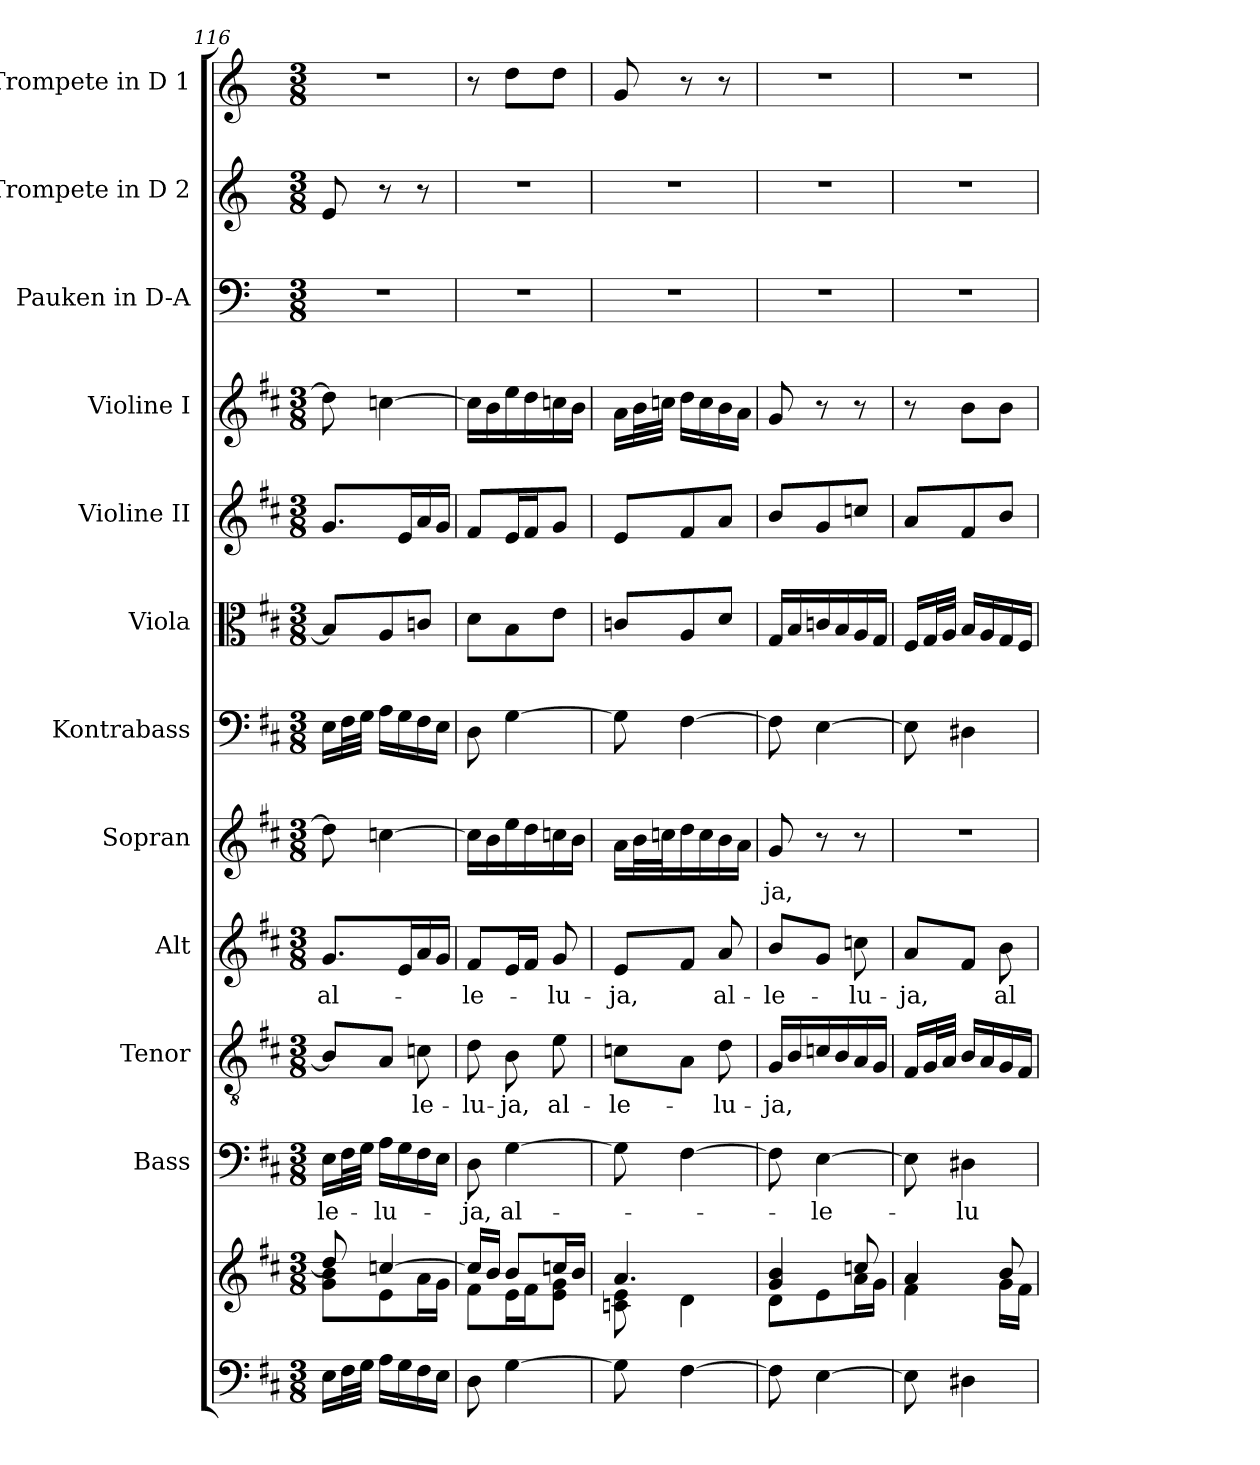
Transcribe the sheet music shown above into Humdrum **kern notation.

**kern	**kern	**kern	**text	**kern	**text	**kern	**text	**kern	**text	**kern	**kern	**kern	**kern	**kern	**kern	**kern
*part12	*part12	*part11	*part11	*part10	*part10	*part9	*part9	*part8	*part8	*part7	*part6	*part5	*part4	*part3	*part2	*part1
*staff13	*staff12	*staff11	*staff11	*staff10	*staff10	*staff9	*staff9	*staff8	*staff8	*staff7	*staff6	*staff5	*staff4	*staff3	*staff2	*staff1
*	*	*I"Bass	*	*I"Tenor	*	*I"Alt	*	*I"Sopran	*	*I"Kontrabass	*I"Viola	*I"Violine II	*I"Violine I	*I"Pauken in D-A	*I"Trompete in D 2	*I"Trompete in D 1
*	*	*I'B.	*	*I'T.	*	*I'A.	*	*I'S.	*	*I'Kb.	*I'Vla.	*I'Vl. II	*I'Vl. I	*I'Pauk.	*I'Trp. D 2	*I'Trp. D 1
*clefF4	*clefG2	*clefF4	*	*clefGv2	*	*clefG2	*	*clefG2	*	*clefF4	*clefC3	*clefG2	*clefG2	*clefF4	*clefG2	*clefG2
*	*	*	*	*	*	*	*	*	*	*ITrd7c12	*	*	*	*ITrd-1c-2	*ITrd-1c-2	*ITrd-1c-2
*k[f#c#]	*k[f#c#]	*k[f#c#]	*	*k[f#c#]	*	*k[f#c#]	*	*k[f#c#]	*	*k[f#c#]	*k[f#c#]	*k[f#c#]	*k[f#c#]	*k[f#c#]	*k[f#c#]	*k[f#c#]
*D:	*D:	*D:	*	*D:	*	*D:	*	*D:	*	*D:	*D:	*D:	*D:	*D:	*D:	*D:
*M3/8	*M3/8	*M3/8	*	*M3/8	*	*M3/8	*	*M3/8	*	*M3/8	*M3/8	*M3/8	*M3/8	*M3/8	*M3/8	*M3/8
=116	=116	=116	=116	=116	=116	=116	=116	=116	=116	=116	=116	=116	=116	=116	=116	=116
*	*^	*	*	*	*	*	*	*	*	*	*	*	*	*	*	*
!	!	!	!	!LO:LY:b	!	!	!	!LO:LY:b	!	!	!	!	!	!	!	!	!
16E\LL	8dd/]	8g\ 8b\L	16E\LL	-le-	8B/L]	.	8.g/L	al-	8dd\]	.	16EE\LL	8B/L]	8.g/L	8dd\]	4.r	8f#/	4.r
32F#\L	.	.	32F#\L	.	.	.	.	.	.	.	32FF#\L	.	.	.	.	.	.
32G\JJJ	.	.	32G\JJJ	.	.	.	.	.	.	.	32GG\JJJ	.	.	.	.	.	.
!	!	!	!	!LO:LY:b	!	!	!	!	!	!	!	!	!	!	!	!	!
16A\LL	[>4ccn/	8e\	16A\LL	-lu-	8A/J	.	.	.	[4ccn\	.	16AA\LL	8A/	.	[4ccn\	.	8r	.
16G\	.	.	16G\	.	.	.	16e/L	.	.	.	16GG\	.	16e/L	.	.	.	.
!	!	!	!	!	!	!LO:LY:b	!	!	!	!	!	!	!	!	!	!	!
16F#\	.	16a\L	16F#\	.	8cn\	-le-	16a/	.	.	.	16FF#\	8cn/J	16a/	.	.	8r	.
16E\JJ	.	16g\JJ	16E\JJ	.	.	.	16g/JJ	.	.	.	16EE\JJ	.	16g/JJ	.	.	.	.
=117	=117	=117	=117	=117	=117	=117	=117	=117	=117	=117	=117	=117	=117	=117	=117	=117	=117
!	!	!	!	!LO:LY:b	!	!LO:LY:b	!	!LO:LY:b	!	!	!	!	!	!	!	!	!
8D\	16cc/LL]	8f#\L	8D\	-ja,	8d\	-lu-	8f#/L	-le-	16cc\LL]	.	8DD\	8d\L	8f#/L	16cc\LL]	4.r	4.r	8r
.	16b/JJ	.	.	.	.	.	.	.	16b\	.	.	.	.	16b\	.	.	.
!	!	!	!	!LO:LY:b	!	!LO:LY:b	!	!	!	!	!	!	!	!	!	!	!
[4G\	8b/L	16e\L	[4G\	al-	8B\	-ja,	16e/L	.	16ee\	.	[4GG\	8B\	16e/L	16ee\	.	.	8ee\L
.	.	16f#\J	.	.	.	.	16f#/JJ	.	16dd\	.	.	.	16f#/J	16dd\	.	.	.
!	!	!	!	!	!	!LO:LY:b	!	!LO:LY:b	!	!	!	!	!	!	!	!	!
.	16ccn/L	8e\ 8g\J	.	.	8e\	al-	8g/	-lu-	16ccn\	.	.	8e\J	8g/J	16ccn\	.	.	8ee\J
.	16b/JJ	.	.	.	.	.	.	.	16b\JJ	.	.	.	.	16b\JJ	.	.	.
!!LO:PB:g=z
=118	=118	=118	=118	=118	=118	=118	=118	=118	=118	=118	=118	=118	=118	=118	=118	=118	=118
!	!	!	!	!	!	!LO:LY:b	!	!LO:LY:b	!	!	!	!	!	!	!	!	!
8G\]	4.a/	8cn\ 8e\	8G\]	.	8cn\L	-le-	8e/L	-ja,	16a\LL	.	8GG\]	8cn/L	8e/L	16a\LL	4.r	4.r	8a/
.	.	.	.	.	.	.	.	.	32b\L	.	.	.	.	32b\L	.	.	.
.	.	.	.	.	.	.	.	.	32ccn\J	.	.	.	.	32ccn\JJJ	.	.	.
[4F#\	.	4d\	[4F#\	.	8A\J	.	8f#/J	.	16dd\	.	[4FF#\	8A/	8f#/	16dd\LL	.	.	8r
.	.	.	.	.	.	.	.	.	16cc\	.	.	.	.	16cc\	.	.	.
!	!	!	!	!	!	!LO:LY:b	!	!LO:LY:b	!	!	!	!	!	!	!	!	!
.	.	.	.	.	8d\	-lu-	8a/	al-	16b\	.	.	8d/J	8a/J	16b\	.	.	8r
.	.	.	.	.	.	.	.	.	16a\JJ	.	.	.	.	16a\JJ	.	.	.
=119	=119	=119	=119	=119	=119	=119	=119	=119	=119	=119	=119	=119	=119	=119	=119	=119	=119
!	!	!	!	!	!	!LO:LY:b	!	!LO:LY:b	!	!LO:LY:b	!	!	!	!	!	!	!
8F#\]	4g/ 4b/	8d\L	8F#\]	.	16G/LL	-ja,	8b/L	-le-	8g/	ja,	8FF#\]	16G/LL	8b/L	8g/	4.r	4.r	4.r
.	.	.	.	.	16B/	.	.	.	.	.	.	16B/	.	.	.	.	.
!	!	!	!	!LO:LY:b	!	!	!	!	!	!	!	!	!	!	!	!	!
[4E\	.	8e\	[4E\	-le-	16cn/	.	8g/J	.	8r	.	[4EE\	16cn/	8g/	8r	.	.	.
.	.	.	.	.	16B/	.	.	.	.	.	.	16B/	.	.	.	.	.
!	!	!	!	!	!	!	!	!LO:LY:b	!	!	!	!	!	!	!	!	!
.	8ccn/	16a\L	.	.	16A/	.	8ccn\	-lu-	8r	.	.	16A/	8ccn/J	8r	.	.	.
.	.	16g\JJ	.	.	16G/JJ	.	.	.	.	.	.	16G/JJ	.	.	.	.	.
=120	=120	=120	=120	=120	=120	=120	=120	=120	=120	=120	=120	=120	=120	=120	=120	=120	=120
!	!	!	!	!	!	!	!	!LO:LY:b	!	!	!	!	!	!	!	!	!
8E\]	4a/	4f#\	8E\]	.	16F#/LL	.	8a/L	-ja,	4.r	.	8EE\]	16F#/LL	8a/L	8r	4.r	4.r	4.r
.	.	.	.	.	32G/L	.	.	.	.	.	.	32G/L	.	.	.	.	.
.	.	.	.	.	32A/JJJ	.	.	.	.	.	.	32A/JJJ	.	.	.	.	.
!	!	!	!	!LO:LY:b	!	!	!	!	!	!	!	!	!	!	!	!	!
4D#X\	.	.	4D#X\	-lu-	16B/LL	.	8f#/J	.	.	.	4DD#X\	16B/LL	8f#/	8b\L	.	.	.
.	.	.	.	.	16A/	.	.	.	.	.	.	16A/	.	.	.	.	.
!	!	!	!	!	!	!	!	!LO:LY:b	!	!	!	!	!	!	!	!	!
.	8b/	16g\LL	.	.	16G/	.	8b\	al-	.	.	.	16G/	8b/J	8b\J	.	.	.
.	.	16f#\JJ	.	.	16F#/JJ	.	.	.	.	.	.	16F#/JJ	.	.	.	.	.
*	*v	*v	*	*	*	*	*	*	*	*	*	*	*	*	*	*	*
=	=	=	=	=	=	=	=	=	=	=	=	=	=	=	=	=
*-	*-	*-	*-	*-	*-	*-	*-	*-	*-	*-	*-	*-	*-	*-	*-	*-
